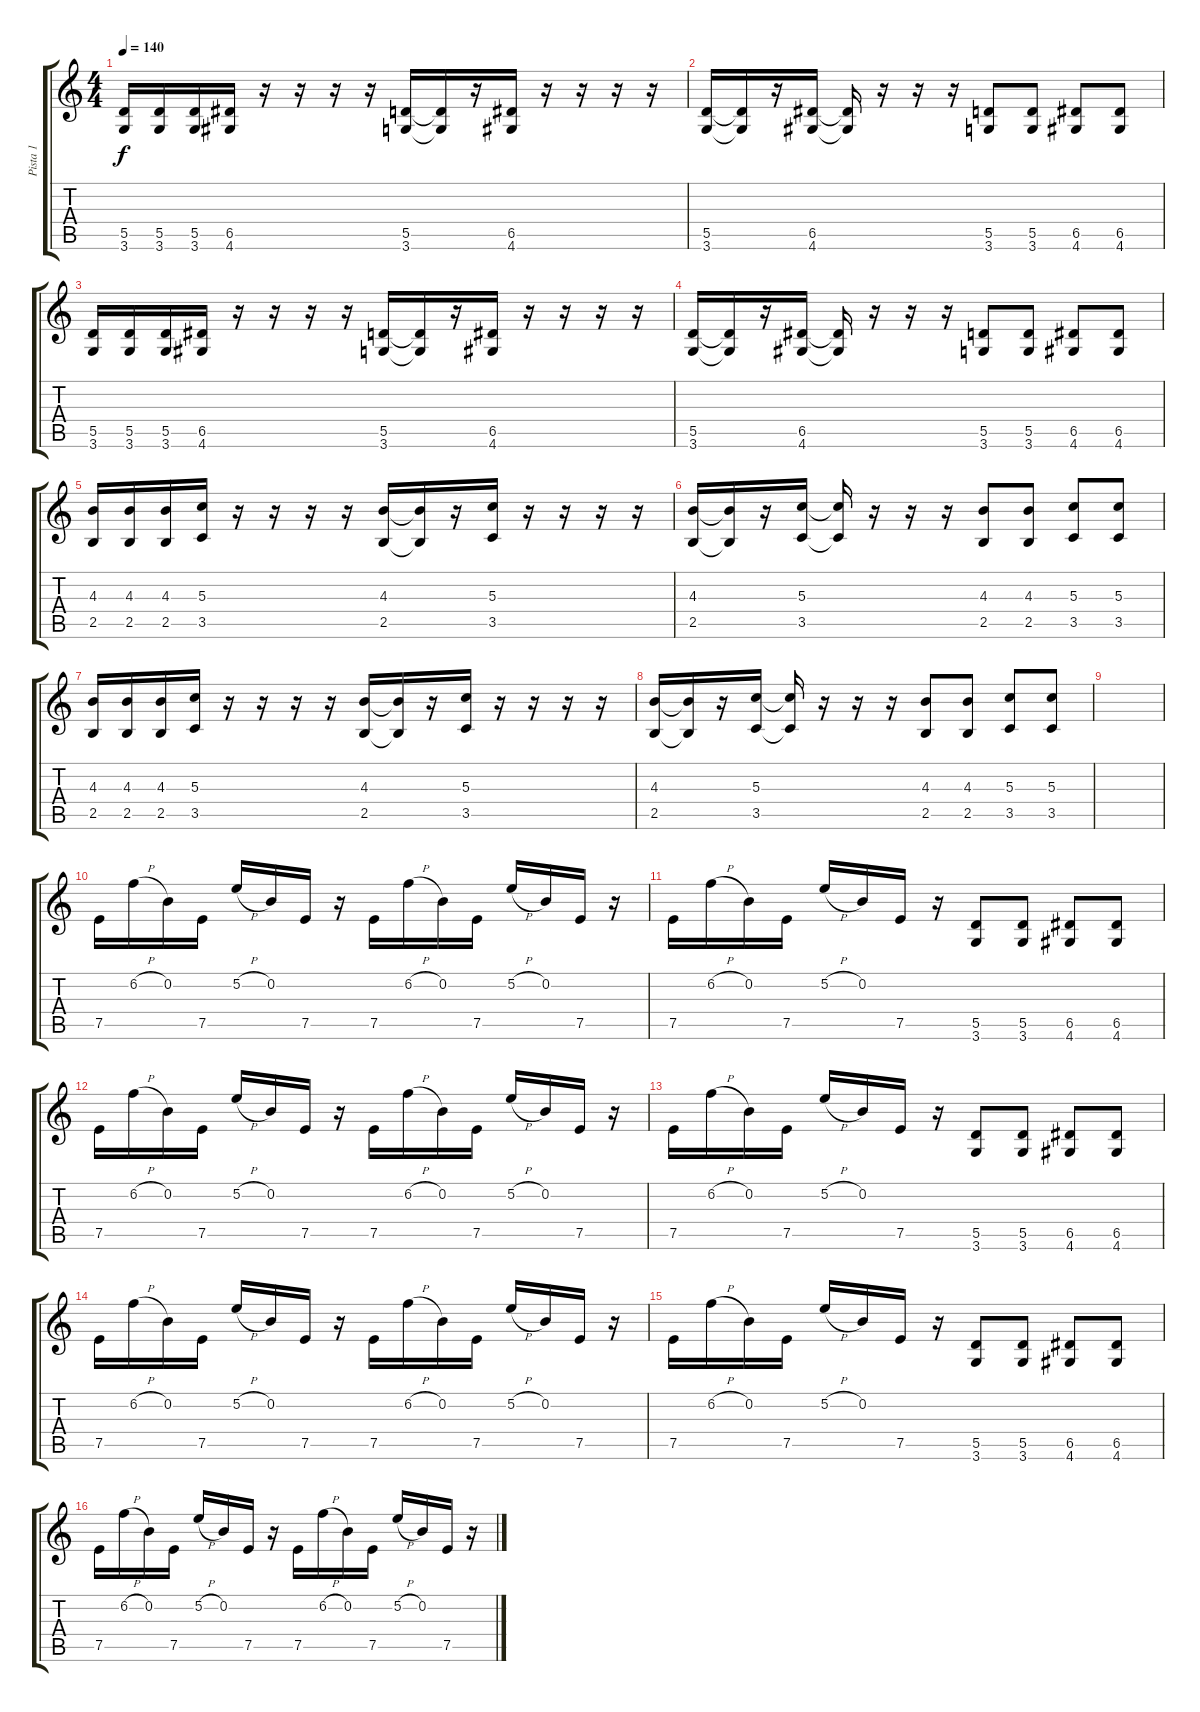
\track ("Pista 1" "Pista 1") {instrument overdrivenguitar}
\staff {score tabs}
\tuning (E4 B3 G3 D3 A2 E2) {hide}
\ts (4 4)
\tempo 140
\clef g2
\ks c
(5.5 3.6).16{dy f instrument overdrivenguitar} (5.5 3.6).16 (5.5 3.6).16 (6.5 4.6).16 r.16 r.16 r.16 r.16 (5.5 3.6).16 (5.5{t} 3.6{t}).16 r.16 (6.5 4.6).16 r.16 r.16 r.16 r.16 |
(5.5 3.6).16 (5.5{t} 3.6{t}).16 r.16 (6.5 4.6).16 (6.5{t} 4.6{t}).16 r.16 r.16 r.16 (5.5 3.6).8 (5.5 3.6).8 (6.5 4.6).8 (6.5 4.6).8 |
(5.5 3.6).16 (5.5 3.6).16 (5.5 3.6).16 (6.5 4.6).16 r.16 r.16 r.16 r.16 (5.5 3.6).16 (5.5{t} 3.6{t}).16 r.16 (6.5 4.6).16 r.16 r.16 r.16 r.16 |
(5.5 3.6).16 (5.5{t} 3.6{t}).16 r.16 (6.5 4.6).16 (6.5{t} 4.6{t}).16 r.16 r.16 r.16 (5.5 3.6).8 (5.5 3.6).8 (6.5 4.6).8 (6.5 4.6).8 |
(4.3 2.5).16 (4.3 2.5).16 (4.3 2.5).16 (5.3 3.5).16 r.16 r.16 r.16 r.16 (4.3 2.5).16 (4.3{t} 2.5{t}).16 r.16 (5.3 3.5).16 r.16 r.16 r.16 r.16 |
(4.3 2.5).16 (4.3{t} 2.5{t}).16 r.16 (5.3 3.5).16 (5.3{t} 3.5{t}).16 r.16 r.16 r.16 (4.3 2.5).8 (4.3 2.5).8 (5.3 3.5).8 (5.3 3.5).8 |
(4.3 2.5).16 (4.3 2.5).16 (4.3 2.5).16 (5.3 3.5).16 r.16 r.16 r.16 r.16 (4.3 2.5).16 (4.3{t} 2.5{t}).16 r.16 (5.3 3.5).16 r.16 r.16 r.16 r.16 |
(4.3 2.5).16 (4.3{t} 2.5{t}).16 r.16 (5.3 3.5).16 (5.3{t} 3.5{t}).16 r.16 r.16 r.16 (4.3 2.5).8 (4.3 2.5).8 (5.3 3.5).8 (5.3 3.5).8 |
|
7.5.16 6.2{h}.16 0.2.16 7.5.16 5.2{h}.16 0.2.16 7.5.16 r.16 7.5.16 6.2{h}.16 0.2.16 7.5.16 5.2{h}.16 0.2.16 7.5.16 r.16 |
7.5.16 6.2{h}.16 0.2.16 7.5.16 5.2{h}.16 0.2.16 7.5.16 r.16 (5.5 3.6).8 (5.5 3.6).8 (6.5 4.6).8 (6.5 4.6).8 |
7.5.16 6.2{h}.16 0.2.16 7.5.16 5.2{h}.16 0.2.16 7.5.16 r.16 7.5.16 6.2{h}.16 0.2.16 7.5.16 5.2{h}.16 0.2.16 7.5.16 r.16 |
7.5.16 6.2{h}.16 0.2.16 7.5.16 5.2{h}.16 0.2.16 7.5.16 r.16 (5.5 3.6).8 (5.5 3.6).8 (6.5 4.6).8 (6.5 4.6).8 |
7.5.16 6.2{h}.16 0.2.16 7.5.16 5.2{h}.16 0.2.16 7.5.16 r.16 7.5.16 6.2{h}.16 0.2.16 7.5.16 5.2{h}.16 0.2.16 7.5.16 r.16 |
7.5.16 6.2{h}.16 0.2.16 7.5.16 5.2{h}.16 0.2.16 7.5.16 r.16 (5.5 3.6).8 (5.5 3.6).8 (6.5 4.6).8 (6.5 4.6).8 |
7.5.16 6.2{h}.16 0.2.16 7.5.16 5.2{h}.16 0.2.16 7.5.16 r.16 7.5.16 6.2{h}.16 0.2.16 7.5.16 5.2{h}.16 0.2.16 7.5.16 r.16
